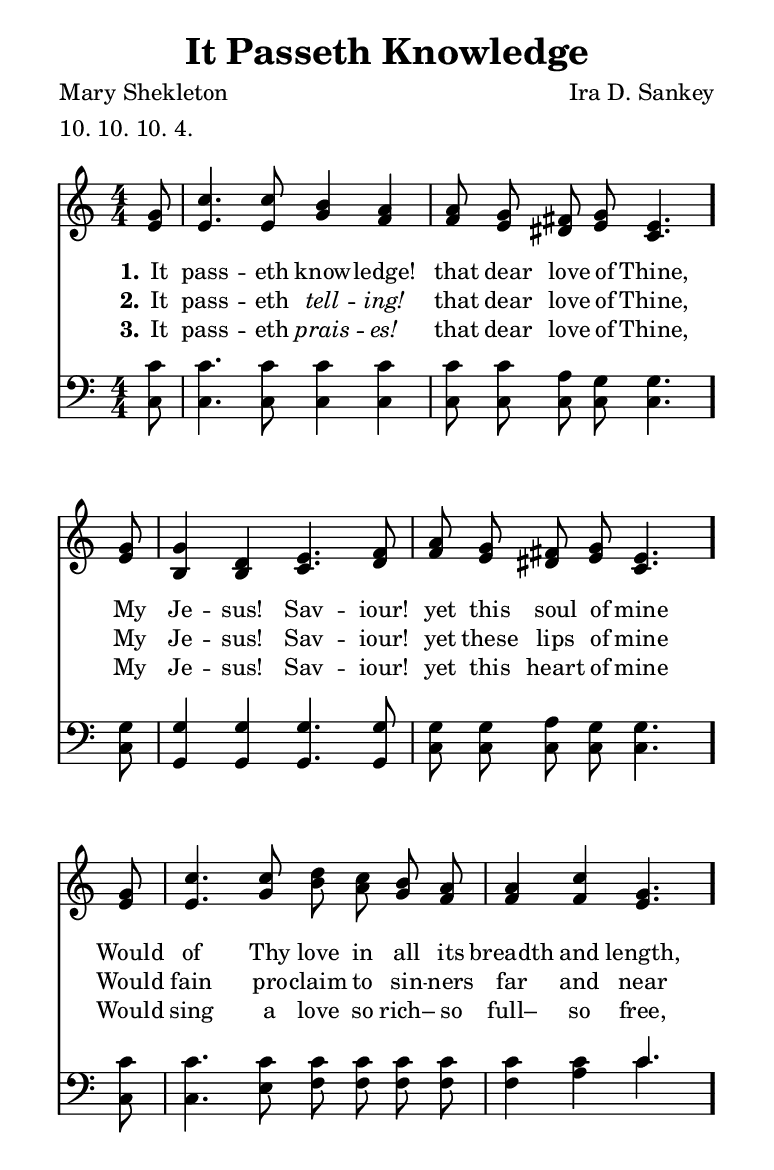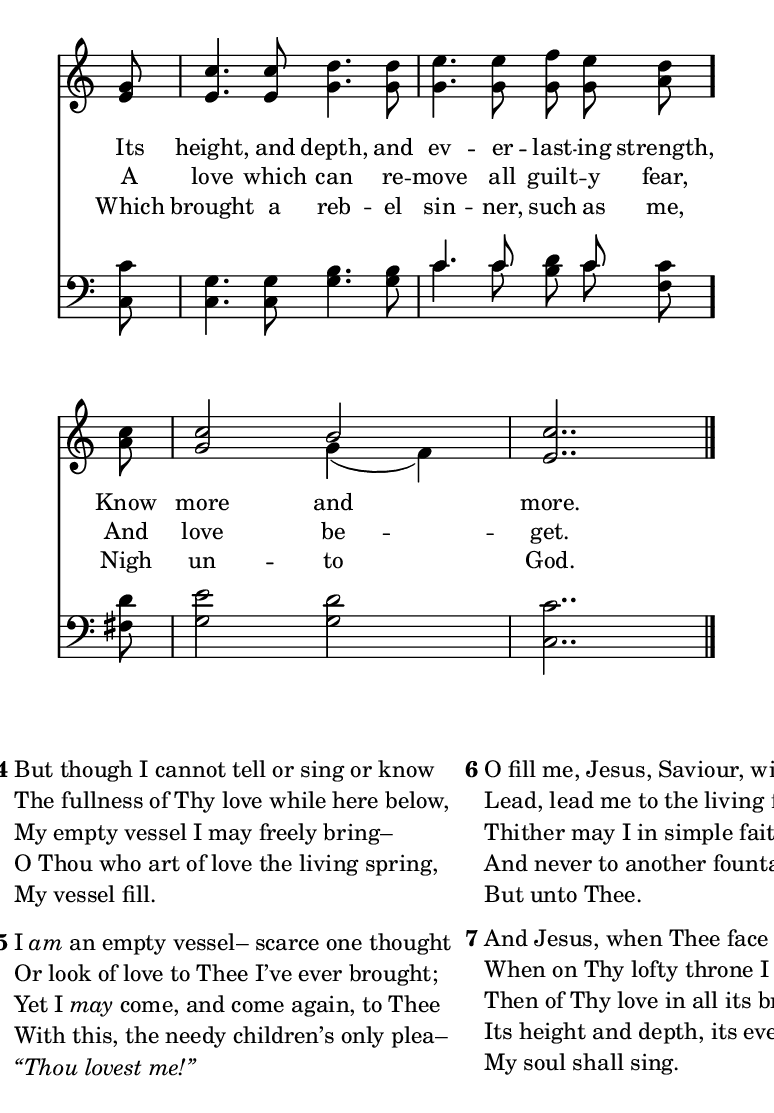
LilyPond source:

\include "common/global.ily"
\paper {
  \include "common/paper.ily"
}

\header{
  hymnnumber = "229"
  title = "It Passeth Knowledge"
  tunename = ""
  meter = "10. 10. 10. 4."
  poet = "Mary Shekleton"
  composer = "Ira D. Sankey"
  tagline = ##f
}

global = {
  \include "common/overrides.ily"
  \override Staff.TimeSignature.style = #'numbered
  \time 4/4
  \override Score.MetronomeMark.transparent = ##t % hide all fermata changes too
  \tempo 4=80
  \key c \major
  \partial 8
  \autoBeamOff
}

patternA = { c8 | c4. c8 c4 c | c8 c c c c4. }
patternB = { c8 | c4 c c4. c8 | c c c c c4. }
patternC = { c8 | c4. c8 c c c c | c4 c c4. }
patternD = { c8 | c4. c8 c4. c8 | c4. c8 c c c }
patternE = { c8 | c2 c2 | c2.. }

notesSoprano = {
\global
\relative c'' {

  g8 | c4. c8 b4 a | a8 g fis g e4.
  g8 | g4 d e4. f8 | a g fis g e4.
  g8 | c4. c8 d c b a | a4 c g4.
  g8 | c4. c8 d4. d8 | e4. e8 f e d
  c8 | c2 b2 | c2..

  \bar "|."

}
}

notesAlto = {
\global
\relative e' {

  \changePitch \patternA { e | e e g f | f e dis e c }
  \changePitch \patternB { e | b b c d | f e dis e c }
  \changePitch \patternC { e | e g b a g f | f f e }
  \changePitch \patternD { e | e e g g | g g g g a }
  a8 | g2 g4( f) e2..

}
}

notesTenor = {
\global
\relative a {

  \changePitch \patternA { c | c c c c | c c a g g }
  \changePitch \patternB { g | g g g g | g g a g g }
  \changePitch \patternC { c | c c c c c c | c c c }
  \changePitch \patternD { c | g g b b | c c d c c }
  \changePitch \patternE { d | e d | c }

}
}

notesBass = {
\global
\relative f {

  \changePitch \patternA { c | c c c c | c c c c c }
  \changePitch \patternB { c | g g g g | c c c c c }
  \changePitch \patternC { c | c e f f f f | f a c }
  \changePitch \patternD { c, | c c g' g | c c b c f, }
  \changePitch \patternE { fis | g g | c, }

}
}

wordsA = \lyricmode {
\set stanza = "1."

It pass -- eth know -- ledge! that dear love of Thine, \bar "."
My Je -- sus! Sav -- iour! yet this soul of mine \bar "."
Would of Thy love in all its breadth and length, \bar "."
Its height, and depth, and ev -- er -- last -- ing strength, \bar "."
Know more and more. \bar "."

}

wordsB = \lyricmode {
\set stanza = "2."

It pass -- eth \italicsOn tell -- ing! \italicsOff that dear love of Thine,
My Je -- sus! Sav -- iour! yet these lips of mine
Would fain pro -- claim to sin -- ners far and near
A love which can re -- move all guilt -- y fear,
And love be -- get.

}

wordsC = \lyricmode {
\set stanza = "3."

It pass -- eth \italicsOn prais -- es! \italicsOff that dear love of Thine,
My Je -- sus! Sav -- iour! yet this heart of mine
Would sing a love so rich– so full– so free,
Which brought a reb -- el sin -- ner, such as me,
Nigh un -- to God.

}

wordsD = \markuplist {

\line { But though I cannot tell or sing or know }
\line { The fullness of Thy love while here below, }
\line { My empty vessel I may freely bring– }
\line { O Thou who art of love the living spring, }
\line { My vessel fill. }

}

wordsE = \markuplist {

\line { I \italic am an empty vessel– scarce one thought }
\line { Or look of love to Thee I’ve ever brought; }
\line { Yet I \italic may come, and come again, to Thee }
\line { With this, the needy children’s only plea– }
% `\italic { }` would get stripped in getlyrics
\line { \italic “Thou \italic lovest \italic me!” }

}

wordsF = \markuplist {

\line { O fill me, Jesus, Saviour, with Thy love; }
\line { Lead, lead me to the living fount above! }
\line { Thither may I in simple faith draw nigh, }
\line { And never to another fountain fly, }
\line { But unto Thee. }

}

wordsG = \markuplist {

\line { And Jesus, when Thee face to face I see, }
\line { When on Thy lofty throne I sit with Thee; }
\line { Then of Thy love in all its breadth and length, }
\line { Its height and depth, its everlasting strength }
\line { My soul shall sing. }

}

\score {
  \context ChoirStaff <<
    \context Staff = upper <<
      \set Staff.autoBeaming = ##f
      \set ChoirStaff.systemStartDelimiter = #'SystemStartBar
      \set ChoirStaff.printPartCombineTexts = ##f
      \partcombine #'(2 . 9) \notesSoprano \notesAlto
      \context NullVoice = sopranos { \voiceOne << \notesSoprano >> }
      \context NullVoice = altos { \voiceTwo << \notesAlto >> }
      \context Lyrics = one   \lyricsto sopranos \wordsA
      \context Lyrics = two   \lyricsto sopranos \wordsB
      \context Lyrics = three \lyricsto sopranos \wordsC
    >>
    \context Staff = men <<
      \set Staff.autoBeaming = ##f
      \clef bass
      \set ChoirStaff.printPartCombineTexts = ##f
      \partcombine #'(2 . 9) \notesTenor \notesBass
      \context NullVoice = tenors { \voiceOne << \notesTenor >> }
      \context NullVoice = basses { \voiceTwo << \notesBass >> }
    >>
  >>
  \layout {
    \include "common/layout.ily"
  }
  \midi{
    \include "common/midi.ily"
  }
}

\noPageBreak

\markup { \fill-line {
  \hspace #0.1
  \column {
  \line{ \bold 4 \column { \wordsD } } \combine \null \vspace #0.4
  \line{ \bold 5 \column { \wordsE } }
  }
  \hspace #0.1
  \column {
  \line{ \bold 6 \column { \wordsF } } \combine \null \vspace #0.4
  \line{ \bold 7 \column { \wordsG } }
  }
  \hspace #0.1
} }

\version "2.19.49"  % necessary for upgrading to future LilyPond versions.

% vi:set et ts=2 sw=2 ai nocindent syntax=lilypond:
